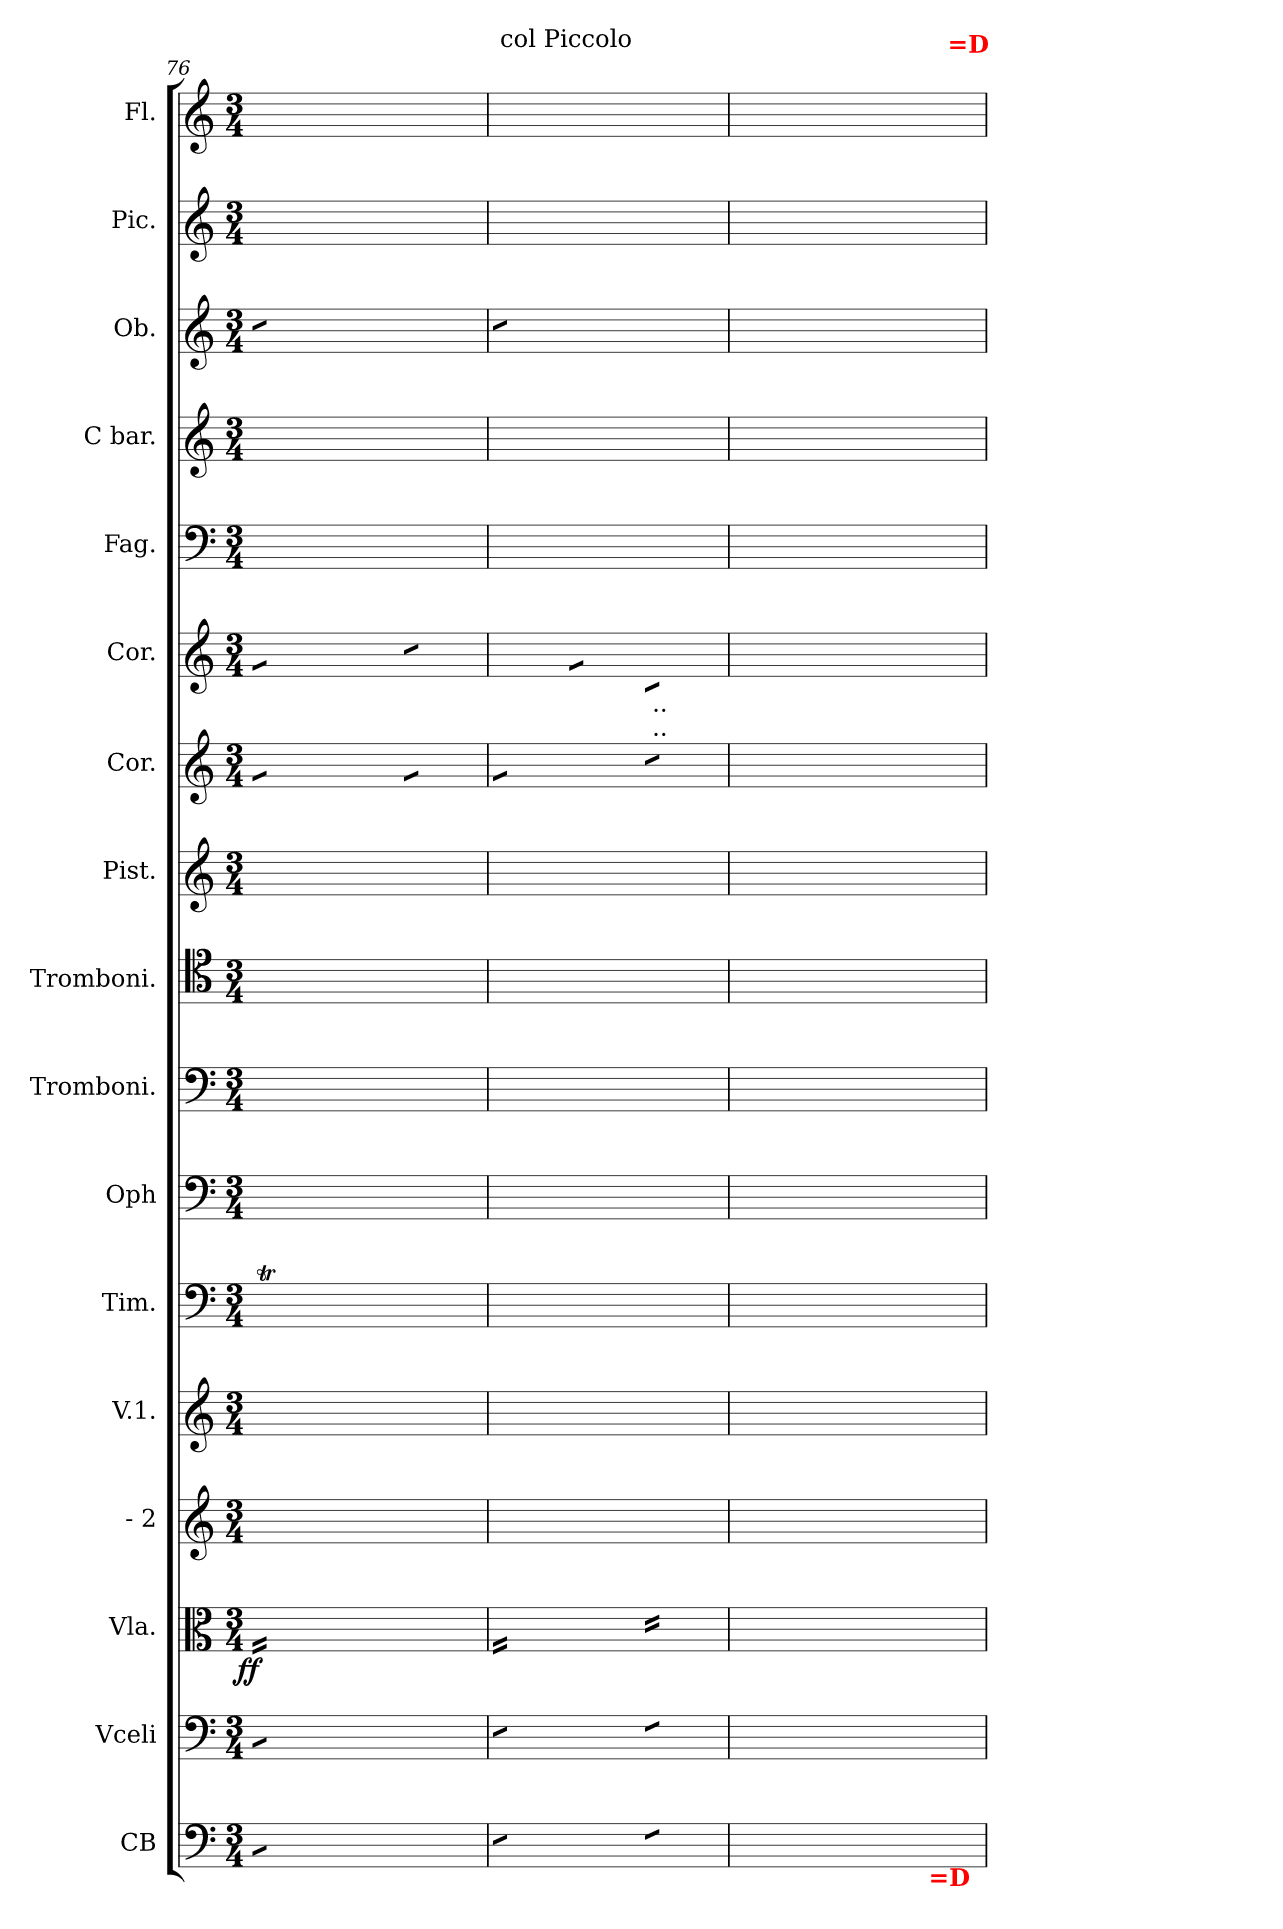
**kern	**kern	**kern	**dynam	**kern	**kern	**kern	**kern	**kern	**kern	**kern	**kern	**kern	**kern	**kern	**kern	**kern	**kern
*part17	*part16	*part15	*part15	*part14	*part13	*part12	*part11	*part10	*part9	*part8	*part7	*part6	*part5	*part4	*part3	*part2	*part1
*staff17	*staff16	*staff15	*staff15	*staff14	*staff13	*staff12	*staff11	*staff10	*staff9	*staff8	*staff7	*staff6	*staff5	*staff4	*staff3	*staff2	*staff1
*I"CB	*I"Vceli	*I"Vla.	*	*I"- 2	*I"V.1.	*I"Tim.	*I"Oph	*I"Tromboni.	*I"Tromboni.	*I"Pist.	*I"Cor.	*I"Cor.	*I"Fag.	*I"C bar.	*I"Ob.	*I"Pic.	*I"Fl.
*I'Cb	*	*I'Vla	*	*	*I'V	*I'Tim	*	*I'Trb	*I'Trb	*	*	*	*	*I'Bar	*I'Ob	*	*I'Fl
*clefF4	*clefF4	*clefC3	*	*clefG2	*clefG2	*clefF4	*clefF4	*clefF4	*clefC4	*clefG2	*clefG2	*clefG2	*clefF4	*clefG2	*clefG2	*clefG2	*clefG2
*	*	*	*	*	*	*	*	*	*	*	*	*ITrd4c7	*	*	*	*	*
*k[]	*k[]	*k[]	*	*k[]	*k[]	*k[]	*k[]	*k[]	*k[]	*k[]	*k[]	*k[b-]	*k[]	*k[]	*k[]	*k[]	*k[]
*M3/4	*M3/4	*M3/4	*	*M3/4	*M3/4	*M3/4	*M3/4	*M3/4	*M3/4	*M3/4	*M3/4	*M3/4	*M3/4	*M3/4	*M3/4	*M3/4	*M3/4
=76	=76	=76	=76	=76	=76	=76	=76	=76	=76	=76	=76	=76	=76	=76	=76	=76	=76
*	*	*	*	*	*	*	*	*	*^	*	*	*	*^	*^	*	*	*
!	!LO:TX:a:t=Col CBasso	!	!	!	!	!	!	!	!	!	!	!	!	!	!	!	!	!	!	!
!	!	!	!LO:DY:rj	!	!	!	!	!	!	!	!	!	!	!	!	!	!	!	!	!
*tremolo	*	*	*	*	*	*	*	*	*	*	*	*	*	*	*	*	*	*	*	*
*	*tremolo	*	*	*	*	*	*	*	*	*	*	*	*	*	*	*	*	*	*	*
*	*	*tremolo	*	*	*	*	*	*	*	*	*	*	*	*	*	*	*	*	*	*
*	*	*	*	*	*	*	*	*	*	*	*	*tremolo	*	*	*	*	*	*	*	*
*	*	*	*	*	*	*	*	*	*	*	*	*	*tremolo	*	*	*	*	*	*	*
*	*	*	*	*	*	*	*	*	*	*	*	*	*	*	*	*	*	*tremolo	*	*
8C/yyL	8C/yyL	16Gyy/ 16gyy/LL	ff	16g/LLyy	16gg\LLyy	4CT/yy	4.CC/yy	4.C/yy	4.e/yy	4.G/yy	8ccyy\ 8eeyy\	8gyy\ 8eeyy\L	8cyy\ 8gyy\L	4.C/yy	4.C\yy	2ee\yy	2cc\yy	8ccyy'\ 8eeyy'\L	16g\LLyy	16gg\LLyy
.	.	16Gyy/ 16gyy/	.	16a/yy	16aa\yy	.	.	.	.	.	.	.	.	.	.	.	.	.	16a\yy	16aa\yy
8C/yyJ	8C/yyJ	16Gyy/ 16gyy/	.	16b/yy	16bb\yy	.	.	.	.	.	16gyy\ 16eeyy\LL	8gyy\ 8eeyy\	8cyy\ 8gyy\	.	.	.	.	8ccyy'\ 8eeyy'\	16b\yy	16bb\yy
*	*Xtremolo	*	*	*	*	*	*	*	*	*	*	*	*	*	*	*	*	*	*	*
*Xtremolo	*	*	*	*	*	*	*	*	*	*	*	*	*	*	*	*	*	*	*	*
.	.	16Gyy/ 16gyy/	.	16cc/JJyy	16ccc\JJyy	.	.	.	.	.	16gyy\ 16eeyy\JJ	.	.	.	.	.	.	.	16cc\JJyy	16ccc\JJyy
8C/Lyy	8C/Lyy	16Gyy/ 16gyy/	.	16dd\LLyy	16ddd\LLyy	8CTTT/Lyy	.	.	.	.	8gyy/ 8eeyy/L	8gyy\ 8eeyy\	8cyy\ 8gyy\	.	.	.	.	8ccyy'\ 8eeyy'\	16dd\LLyy	16ddd\LLyy
.	.	16Gyy/ 16gyy/	.	16ee\yy	16eee\yy	.	.	.	.	.	.	.	.	.	.	.	.	.	16ee\yy	16eee\yy
8E/yy	8E/yy	16Gyy/ 16gyy/	.	16ff\yy	16fff\yy	8C/yy	8EE/yy	8E/Lyy	8c/Lyy	8G\Lyy	8gyy/ 8ccyy/	8gyy\ 8eeyy\J	8cyy\ 8gyy\J	8E/Lyy	8E\Lyy	.	.	8ccyy'\ 8eeyy'\J	16ff\yy	16fff\yy
*	*	*	*	*	*	*	*	*	*	*	*	*	*	*	*	*	*	*Xtremolo	*	*
.	.	16Gyy/ 16gyy/	.	16gg\JJyy	16ggg\JJyy	.	.	.	.	.	.	.	.	.	.	.	.	.	16gg\JJyy	16ggg\JJyy
8D/yy	8D/yy	16Gyy/ 16gyy/	.	16aa\LLyy	16fff\LLyy	8GG/yy	8DD/Lyy	8D/yy	8f/yy	8B\yy	8gyy/ 8ffyy/	8gyy\ 8ddyy\L	8fyy\ 8gyy\L	8D/yy	8D\yy	8ff/Lyy	4b\yy	8byy\ 8ffyy\L	16aa\LLyy	16fff\LLyy
.	.	16Gyy/ 16gyy/	.	16gg\yy	16gg\yy	.	.	.	.	.	.	.	.	.	.	.	.	.	16gg\yy	16gg\yy
8F/Jyy	8F/Jyy	16Gyy/ 16gyy/	.	16aa\yy	16aa\yy	8GG/Jyy	8FF/Jyy	8F/Jyy	8d/Jyy	8B\Jyy	8gyy/ 8ddyy/J	8gyy\ 8ddyy\J	8fyy\ 8gyy\J	8F/Jyy	8F\Jyy	8dd/Jyy	.	8byy\ 8ddyy\J	16aa\yy	16aa\yy
*	*	*	*	*	*	*	*	*	*	*	*	*	*Xtremolo	*	*	*	*	*	*	*
.	.	16Gyy/ 16gyy/JJ	.	16bb\JJyy	16bb\JJyy	.	.	.	.	.	.	.	.	.	.	.	.	.	16bb\JJyy	16bb\JJyy
*	*	*	*	*	*	*	*	*	*v	*v	*	*	*	*	*	*	*	*	*	*
=77	=77	=77	=77	=77	=77	=77	=77	=77	=77	=77	=77	=77	=77	=77	=77	=77	=77	=77	=77
*	*	*	*	*	*	*	*	*	*	*^	*	*	*	*	*	*	*	*	*
!	!	!	!	!	!	!	!	!	!	!	!	!	!	!	!	!	!	!	!	!LO:TX:a:t=col Piccolo
*tremolo	*	*	*	*	*	*	*	*	*	*	*	*	*	*	*	*	*	*	*	*
*	*tremolo	*	*	*	*	*	*	*	*	*	*	*	*	*	*	*	*	*	*	*
*	*	*	*	*	*	*	*	*	*	*	*	*	*	*	*	*	*	*tremolo	*	*
8E\yyL	8E\yyL	16Gyy/ 16gyy/LL	.	16ccc\LLyy	16ccc\LLyy	2.ryy	2EE^/yy	2E^\yy	2cyy^\ 2gyy^\	8gyy'^/ 8ccyy'^/	8ryy	8gyy\ 8ccyy\L	8eyy\ 8gyy\L	8E/yy	8E\yy	2gg/yy	2cc\yy	8ccyy\ 8ggyy\L	16ccc\LLyy	16ccc\LLyy
.	.	16Gyy/ 16gyy/	.	16gg\yy	16ddd\yy	.	.	.	.	.	.	.	.	.	.	.	.	.	16ddd\yy	16ddd\yy
8E\yy	8E\yy	16Gyy/ 16gyy/	.	16ee\yy	16eee\yy	.	.	.	.	16e^/LLyy	16e\LLyy	8gyy\ 8ccyy\	8cyy\ 8gyy\J	8ryy	8ryy	.	.	8ccyy\ 8ggyy\	16eee\yy	16eee\yy
.	.	16Gyy/ 16gyy/	.	16gg\JJyy	16gg\JJyy	.	.	.	.	16g/JJyy	16g\JJyy	.	.	.	.	.	.	.	16gg\JJyy	16gg\JJyy
*	*	*	*	*	*	*	*	*	*	*	*	*	*tremolo	*	*	*	*	*	*	*
8E\yy	8E\yy	16Gyy/ 16gyy/	.	16aa\LLyy	16aa\LLyy	.	.	.	.	8cc'/yy	8cc\yy	8gyy\ 8ccyy\	8cyy\ 8gyy\L	4E^/yy	4E\yy	.	.	8ccyy\ 8ggyy\	16aa\LLyy	16aa\LLyy
.	.	16Gyy/ 16gyy/	.	16bb\yy	16bb\yy	.	.	.	.	.	.	.	.	.	.	.	.	.	16bb\yy	16bb\yy
8E\yyJ	8E\yyJ	16Gyy/ 16gyy/	.	16ccc\yy	16ccc\yy	.	.	.	.	16cc^/LLyy	16cc\LLyy	8gyy\ 8ccyy\J	8cyy\ 8gyy\J	.	.	.	.	8ccyy\ 8ggyy\J	16ccc\yy	16ccc\yy
*	*	*	*	*	*	*	*	*	*	*	*	*	*	*	*	*	*	*Xtremolo	*	*
.	.	16Gyy/ 16gyy/JJ	.	16ee\JJyy	16ee\JJyy	.	.	.	.	16ee/JJyy	16ee\JJyy	.	.	.	.	.	.	.	16ee\JJyy	16ee\JJyy
!	!	!	!	!	!	!	!	!	!	!	!	!	!LO:TX:b:t=..	!	!	!	!	!	!	!
!	!	!	!	!	!	!	!	!	!	!	!	!LO:TX:a:t=..	!	!	!	!	!	!	!	!
8F\yyL	8F\yyL	16dyy\ 16ayy\LL	.	16ff\LLyy	16ff\LLyy	.	8FF/Lyy	8A\Lyy	8dyy\ 8fyy\L	8a'/Lyy	8a\Lyy	8ccyy'\ 8ddyy'\L	8Fyy'/ 8fyy'/L	4F/yy	4F\yy	4ddyy/ 4ffyy/	4dd\yy	8ayy/ 8ffyy/L	16ff\LLyy	16ff\LLyy
.	.	16dyy\ 16ayy\	.	16gg\yy	16gg\yy	.	.	.	.	.	.	.	.	.	.	.	.	.	16gg\yy	16gg\yy
8F\yyJ	8F\yyJ	16dyy\ 16ayy\	.	16aa\yy	16aa\yy	.	8FF/Jyy	8F\Jyy	8dyy\ 8fyy\J	8dd'/Jyy	8f\Jyy	8ccyy'\ 8ddyy'\J	8Fyy'/ 8fyy'/J	.	.	.	.	8fyy/ 8ddyy/J	16aa\yy	16aa\yy
*	*	*	*	*	*	*	*	*	*	*	*	*	*Xtremolo	*	*	*	*	*	*	*
*	*	*	*	*	*	*	*	*	*	*	*	*Xtremolo	*	*	*	*	*	*	*	*
*	*Xtremolo	*	*	*	*	*	*	*	*	*	*	*	*	*	*	*	*	*	*	*
*Xtremolo	*	*	*	*	*	*	*	*	*	*	*	*	*	*	*	*	*	*	*	*
.	.	16dyy\ 16ayy\JJ	.	16cc\JJyy	16cc\JJyy	.	.	.	.	.	.	.	.	.	.	.	.	.	16cc\JJyy	16cc\JJyy
*	*	*Xtremolo	*	*	*	*	*	*	*	*	*	*	*	*	*	*	*	*	*	*
*	*	*	*	*	*	*	*	*	*	*	*	*	*	*	*	*v	*v	*	*	*
=78	=78	=78	=78	=78	=78	=78	=78	=78	=78	=78	=78	=78	=78	=78	=78	=78	=78	=78	=78
*	*	*^	*	*	*	*	*	*	*	*	*	*	*^	*	*	*	*	*	*
8.G\Lyy	8.G\Lyy	16g\LLyy	2ryy	.	16ee\LLyy	16ee\LLyy	8GG/yy	8GG/yy	8G\yy	8cyy\ 8eyy\	8eyy/ 8ccyy/L	8ryy	8.gyy/ 8.ccyy/L	8.cyy/ 8.gyy/L	2ryy	8.G/Lyy	8.G\Lyy	16gyy/ 16eeyy/LL	16eeyy\ 16ggyy\LL	16ee\LLyy	16gg\LLyy
.	.	16f\yy	.	.	16dd\yy	16dd\yy	.	.	.	.	.	.	.	.	.	.	.	16fyy/ 16ddyy/	16ddyy\ 16ffyy\	16dd\yy	16ff\yy
.	.	16e\yy	.	.	16cc\yy	16cc\yy	8ryy	8ryy	8ryy	8ryy	16ryy	16ryy	.	.	.	.	.	16eyy/ 16ccyy/	16ccyy'\ 16eeyy'\	16cc\yy	16ee\yy
16G\Jkyy	16G\Jkyy	16cc\JJyy	.	.	16aa\JJyy	16aa\JJyy	.	.	.	.	16g/Jkyy	16g\yy	16gyy/ 16ccyy/Jk	16cyy/ 16gyy/Jk	.	16G/Jkyy	16G\Jkyy	16ccyy/ 16aayy/JJ	16ccyy'\ 16eeyy'\JJ	16aa\JJyy	16ccc\JJyy
8G\yy	8G\yy	8g\yy	.	.	8gg\yy	8gg\Lyy	4ryy	4ryy	4ryy	4ryy	8ccyy\ 8eeyy\	2ryy	8gyy/ 8eeyy/	8cyy/ 8gyy/	.	8G/yy	8G\yy	8eeyy\ 8ggyy\	8eeyy\ 8ggyy\	8gg\yy	8gg\yy
8ryy	8ryy	8ryy	.	.	8ryy	16ryy	.	.	.	.	8ryy	.	8ryy	8ryy	.	8ryy	8ryy	8ryy	8ryy	16ryy	16ryy
.	.	.	.	.	.	32ee\LLyy	.	.	.	.	.	.	.	.	.	.	.	.	.	32ee\LLLyy	32eee\LLLyy
.	.	.	.	.	.	32cc\JJJyy	.	.	.	.	.	.	.	.	.	.	.	.	.	32cc\JJJyy	32ccc\JJJyy
8GG/yy	8GGyy\ 8Dyy\ 8Byy\	8Gyy\ 8dyy\ 8byy\	8G\yy	.	8dyy\ 8byy\ 8ggyy\	8gg\Lyy	8GG/yy	4GG/yy	8G\yy	8Byy\ 8dyy\	8gyy\ 8ddyy\	.	8gyy/ 8ddyy/	8g/yy	8f\yy	8GGyy\ 8Byy\	4ryy	8ddyy\ 8ffyy\	8ddyy\ 8bbyy\	8gg\Lyy	8bb\yy
!LO:TX:b:B:color=red:t==D	!	!	!	!	!	!	!	!	!	!	!	!	!	!	!	!	!	!	!	!	!
8ryy	8ryy	8ryy	8ryy	.	8ryy	16ryy	8ryy	.	8ryy	8ryy	8ryy	.	8ryy	8ryy	8ryy	8ryy	.	8ryy	8ryy	16ffn\Lyy	16ryy
!	!	!	!	!	!	!	!	!	!	!	!	!	!	!	!	!	!	!	!	!	!LO:TX:a:B:color=red:t==D
.	.	.	.	.	.	32ff\LLyy	.	.	.	.	.	.	.	.	.	.	.	.	.	16dd\JJyy	16ddd\yy
.	.	.	.	.	.	32dd\JJJyy	.	.	.	.	.	.	.	.	.	.	.	.	.	.	.
*	*	*	*	*	*	*	*	*	*	*	*	*	*	*v	*v	*	*	*	*	*	*
*	*	*v	*v	*	*	*	*	*	*	*	*v	*v	*	*	*v	*v	*	*	*	*
=	=	=	=	=	=	=	=	=	=	=	=	=	=	=	=	=	=
*-	*-	*-	*-	*-	*-	*-	*-	*-	*-	*-	*-	*-	*-	*-	*-	*-	*-
